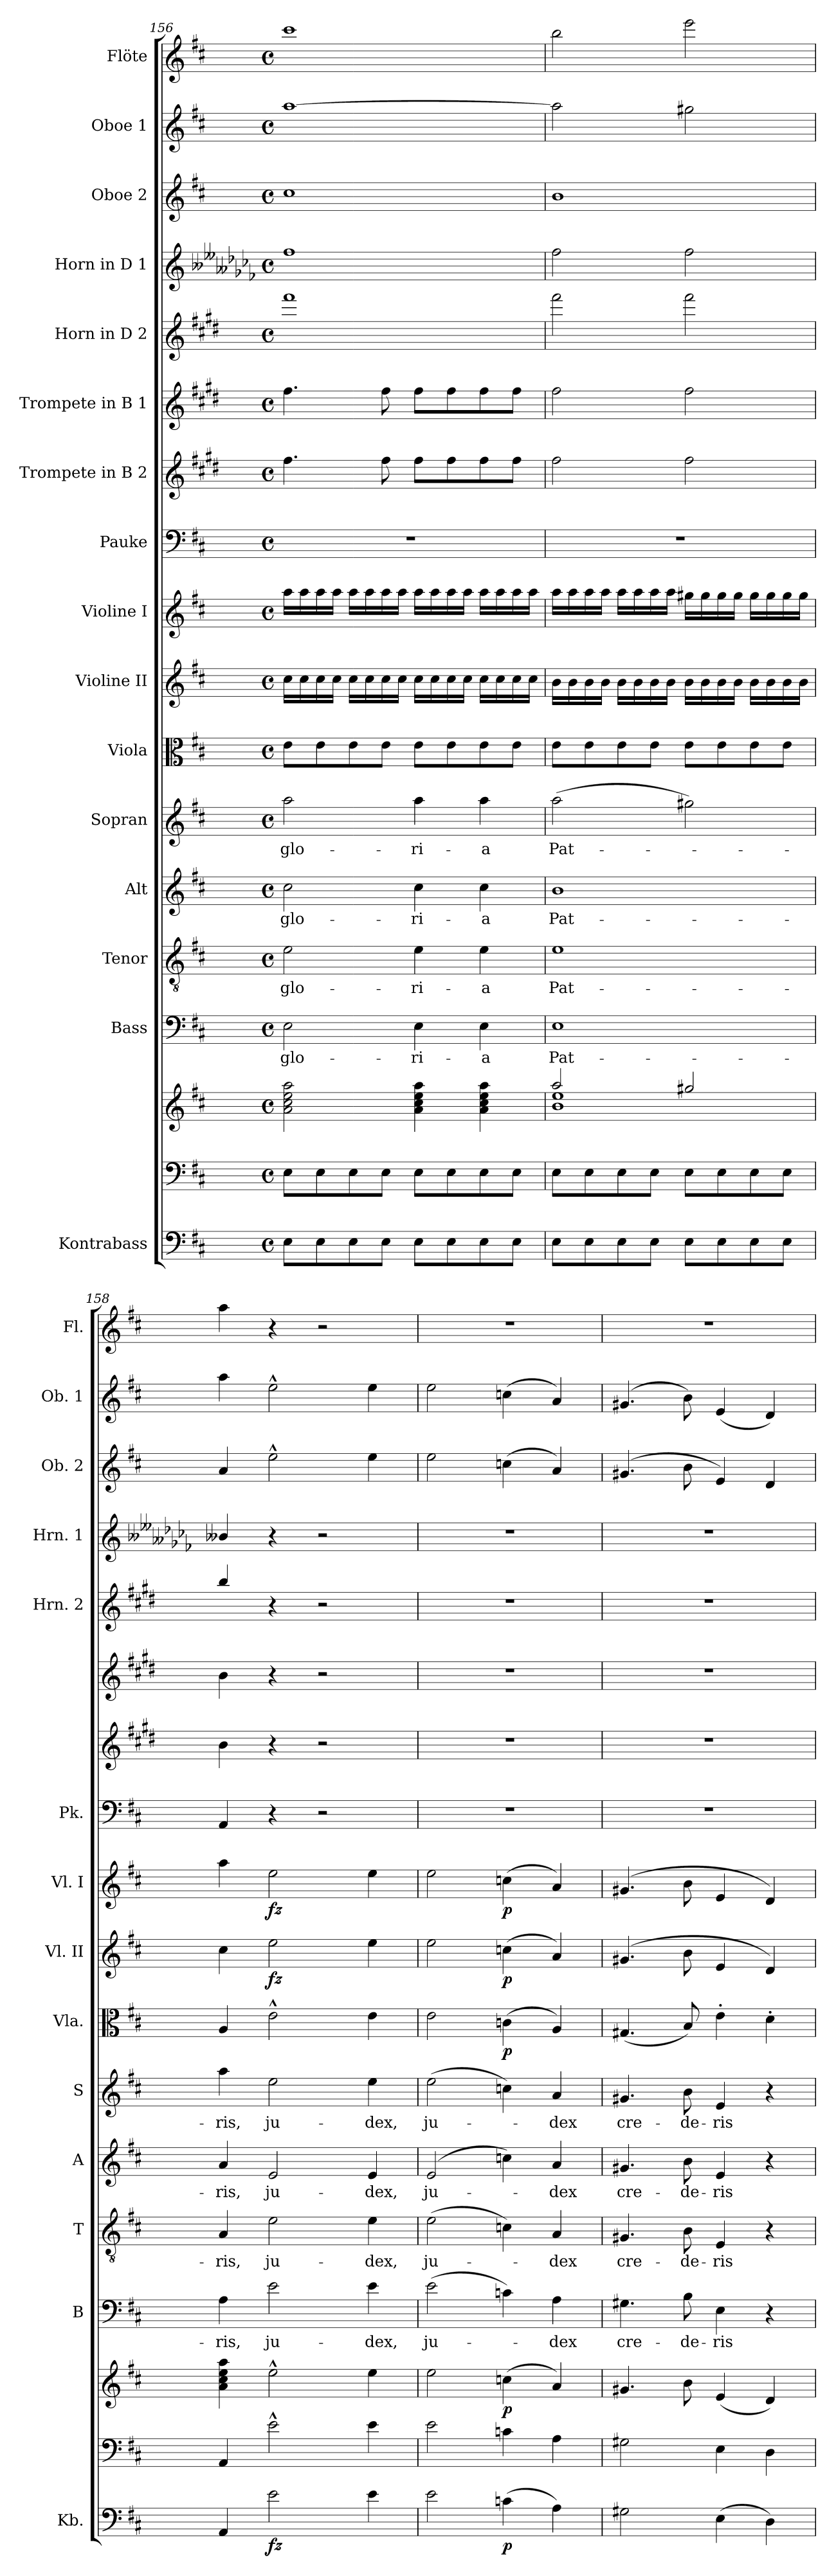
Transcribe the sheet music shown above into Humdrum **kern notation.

**kern	**dynam	**kern	**kern	**dynam	**kern	**text	**kern	**text	**kern	**text	**kern	**text	**kern	**dynam	**kern	**dynam	**kern	**dynam	**kern	**kern	**kern	**kern	**kern	**kern	**kern	**kern
*part17	*part17	*part16	*part16	*part16	*part15	*part15	*part14	*part14	*part13	*part13	*part12	*part12	*part11	*part11	*part10	*part10	*part9	*part9	*part8	*part7	*part6	*part5	*part4	*part3	*part2	*part1
*staff18	*staff18	*staff17	*staff16	*staff16/17	*staff15	*staff15	*staff14	*staff14	*staff13	*staff13	*staff12	*staff12	*staff11	*staff11	*staff10	*staff10	*staff9	*staff9	*staff8	*staff7	*staff6	*staff5	*staff4	*staff3	*staff2	*staff1
*I"Kontrabass	*	*	*	*	*I"Bass	*	*I"Tenor	*	*I"Alt	*	*I"Sopran	*	*I"Viola	*	*I"Violine II	*	*I"Violine I	*	*I"Pauke	*I"Trompete in B 2	*I"Trompete in B 1	*I"Horn in D 2	*I"Horn in D 1	*I"Oboe 2	*I"Oboe 1	*I"Flöte
*I'Kb.	*	*	*	*	*I'B	*	*I'T	*	*I'A	*	*I'S	*	*I'Vla.	*	*I'Vl. II	*	*I'Vl. I	*	*I'Pk.	*	*	*I'Hrn. 2	*I'Hrn. 1	*I'Ob. 2	*I'Ob. 1	*I'Fl.
*clefF4	*	*clefF4	*clefG2	*	*clefF4	*	*clefGv2	*	*clefG2	*	*clefG2	*	*clefC3	*	*clefG2	*	*clefG2	*	*clefF4	*clefG2	*clefG2	*clefG2	*clefG2	*clefG2	*clefG2	*clefG2
*ITrd7c12	*	*	*	*	*	*	*	*	*	*	*	*	*	*	*	*	*	*	*	*ITrd1c2	*ITrd1c2	*ITrd4c7	*ITrd-8c-12	*	*	*
*k[f#c#]	*	*k[f#c#]	*k[f#c#]	*	*k[f#c#]	*	*k[f#c#]	*	*k[f#c#]	*	*k[f#c#]	*	*k[f#c#]	*	*k[f#c#]	*	*k[f#c#]	*	*k[f#c#]	*k[f#c#]	*k[f#c#]	*k[f#c#g#]	*k[b--e--a--d-g-c-f-]	*k[f#c#]	*k[f#c#]	*k[f#c#]
*D:	*	*D:	*D:	*	*D:	*	*D:	*	*D:	*	*D:	*	*D:	*	*D:	*	*D:	*	*D:	*D:	*D:	*A:	*E--:	*D:	*D:	*D:
*M4/4	*	*M4/4	*M4/4	*	*M4/4	*	*M4/4	*	*M4/4	*	*M4/4	*	*M4/4	*	*M4/4	*	*M4/4	*	*M4/4	*M4/4	*M4/4	*M4/4	*M4/4	*M4/4	*M4/4	*M4/4
*met(c)	*	*met(c)	*met(c)	*	*met(c)	*	*met(c)	*	*met(c)	*	*met(c)	*	*met(c)	*	*met(c)	*	*met(c)	*	*met(c)	*met(c)	*met(c)	*met(c)	*met(c)	*met(c)	*met(c)	*met(c)
=156	=156	=156	=156	=156	=156	=156	=156	=156	=156	=156	=156	=156	=156	=156	=156	=156	=156	=156	=156	=156	=156	=156	=156	=156	=156	=156
!	!	!	!	!	!	!LO:LY:b	!	!LO:LY:b	!	!LO:LY:b	!	!LO:LY:b	!	!	!	!	!	!	!	!	!	!	!	!	!	!
8EE\L	.	8E\L	2a\ 2cc#\ 2ee\ 2aa\	.	2E\	glo-	2e\	glo-	2cc#\	glo-	2aa\	glo-	8e\L	.	16cc#\LL	.	16aa\LL	.	1r	4.ee\	4.ee\	1bb	1fff-	1cc#	[1aa	1ccc#
.	.	.	.	.	.	.	.	.	.	.	.	.	.	.	16cc#\	.	16aa\	.	.	.	.	.	.	.	.	.
8EE\	.	8E\	.	.	.	.	.	.	.	.	.	.	8e\	.	16cc#\	.	16aa\	.	.	.	.	.	.	.	.	.
.	.	.	.	.	.	.	.	.	.	.	.	.	.	.	16cc#\JJ	.	16aa\JJ	.	.	.	.	.	.	.	.	.
8EE\	.	8E\	.	.	.	.	.	.	.	.	.	.	8e\	.	16cc#\LL	.	16aa\LL	.	.	.	.	.	.	.	.	.
.	.	.	.	.	.	.	.	.	.	.	.	.	.	.	16cc#\	.	16aa\	.	.	.	.	.	.	.	.	.
8EE\J	.	8E\J	.	.	.	.	.	.	.	.	.	.	8e\J	.	16cc#\	.	16aa\	.	.	8ee\	8ee\	.	.	.	.	.
.	.	.	.	.	.	.	.	.	.	.	.	.	.	.	16cc#\JJ	.	16aa\JJ	.	.	.	.	.	.	.	.	.
!	!	!	!	!	!	!LO:LY:b	!	!LO:LY:b	!	!LO:LY:b	!	!LO:LY:b	!	!	!	!	!	!	!	!	!	!	!	!	!	!
8EE\L	.	8E\L	4a\ 4cc#\ 4ee\ 4aa\	.	4E\	-ri-	4e\	-ri-	4cc#\	-ri-	4aa\	-ri-	8e\L	.	16cc#\LL	.	16aa\LL	.	.	8ee\L	8ee\L	.	.	.	.	.
.	.	.	.	.	.	.	.	.	.	.	.	.	.	.	16cc#\	.	16aa\	.	.	.	.	.	.	.	.	.
8EE\	.	8E\	.	.	.	.	.	.	.	.	.	.	8e\	.	16cc#\	.	16aa\	.	.	8ee\	8ee\	.	.	.	.	.
.	.	.	.	.	.	.	.	.	.	.	.	.	.	.	16cc#\JJ	.	16aa\JJ	.	.	.	.	.	.	.	.	.
!	!	!	!	!	!	!LO:LY:b	!	!LO:LY:b	!	!LO:LY:b	!	!LO:LY:b	!	!	!	!	!	!	!	!	!	!	!	!	!	!
8EE\	.	8E\	4a\ 4cc#\ 4ee\ 4aa\	.	4E\	-a	4e\	-a	4cc#\	-a	4aa\	-a	8e\	.	16cc#\LL	.	16aa\LL	.	.	8ee\	8ee\	.	.	.	.	.
.	.	.	.	.	.	.	.	.	.	.	.	.	.	.	16cc#\	.	16aa\	.	.	.	.	.	.	.	.	.
8EE\J	.	8E\J	.	.	.	.	.	.	.	.	.	.	8e\J	.	16cc#\	.	16aa\	.	.	8ee\J	8ee\J	.	.	.	.	.
.	.	.	.	.	.	.	.	.	.	.	.	.	.	.	16cc#\JJ	.	16aa\JJ	.	.	.	.	.	.	.	.	.
!!LO:PB:g=z
=157	=157	=157	=157	=157	=157	=157	=157	=157	=157	=157	=157	=157	=157	=157	=157	=157	=157	=157	=157	=157	=157	=157	=157	=157	=157	=157
*	*	*	*^	*	*	*	*	*	*	*	*	*	*	*	*	*	*	*	*	*	*	*	*	*	*	*
!	!	!	!	!	!	!	!LO:LY:b	!	!LO:LY:b	!	!LO:LY:b	!	!LO:LY:b	!	!	!	!	!	!	!	!	!	!	!	!	!	!
8EE\L	.	8E\L	2aa/	1b 1ee	.	1E	Pat-	1e	Pat-	1b	Pat-	(>2aa\	Pat-	8e\L	.	16b\LL	.	16aa\LL	.	1r	2ee\	2ee\	2bb\	2fff-\	1b	2aa\]	2bb\
.	.	.	.	.	.	.	.	.	.	.	.	.	.	.	.	16b\	.	16aa\	.	.	.	.	.	.	.	.	.
8EE\	.	8E\	.	.	.	.	.	.	.	.	.	.	.	8e\	.	16b\	.	16aa\	.	.	.	.	.	.	.	.	.
.	.	.	.	.	.	.	.	.	.	.	.	.	.	.	.	16b\JJ	.	16aa\JJ	.	.	.	.	.	.	.	.	.
8EE\	.	8E\	.	.	.	.	.	.	.	.	.	.	.	8e\	.	16b\LL	.	16aa\LL	.	.	.	.	.	.	.	.	.
.	.	.	.	.	.	.	.	.	.	.	.	.	.	.	.	16b\	.	16aa\	.	.	.	.	.	.	.	.	.
8EE\J	.	8E\J	.	.	.	.	.	.	.	.	.	.	.	8e\J	.	16b\	.	16aa\	.	.	.	.	.	.	.	.	.
.	.	.	.	.	.	.	.	.	.	.	.	.	.	.	.	16b\JJ	.	16aa\JJ	.	.	.	.	.	.	.	.	.
8EE\L	.	8E\L	2gg#X/	.	.	.	.	.	.	.	.	2gg#X\)	.	8e\L	.	16b\LL	.	16gg#X\LL	.	.	2ee\	2ee\	2bb\	2fff-\	.	2gg#X\	2eee\
.	.	.	.	.	.	.	.	.	.	.	.	.	.	.	.	16b\	.	16gg#\	.	.	.	.	.	.	.	.	.
8EE\	.	8E\	.	.	.	.	.	.	.	.	.	.	.	8e\	.	16b\	.	16gg#\	.	.	.	.	.	.	.	.	.
.	.	.	.	.	.	.	.	.	.	.	.	.	.	.	.	16b\JJ	.	16gg#\JJ	.	.	.	.	.	.	.	.	.
8EE\	.	8E\	.	.	.	.	.	.	.	.	.	.	.	8e\	.	16b\LL	.	16gg#\LL	.	.	.	.	.	.	.	.	.
.	.	.	.	.	.	.	.	.	.	.	.	.	.	.	.	16b\	.	16gg#\	.	.	.	.	.	.	.	.	.
8EE\J	.	8E\J	.	.	.	.	.	.	.	.	.	.	.	8e\J	.	16b\	.	16gg#\	.	.	.	.	.	.	.	.	.
.	.	.	.	.	.	.	.	.	.	.	.	.	.	.	.	16b\JJ	.	16gg#\JJ	.	.	.	.	.	.	.	.	.
*	*	*	*v	*v	*	*	*	*	*	*	*	*	*	*	*	*	*	*	*	*	*	*	*	*	*	*	*
=158	=158	=158	=158	=158	=158	=158	=158	=158	=158	=158	=158	=158	=158	=158	=158	=158	=158	=158	=158	=158	=158	=158	=158	=158	=158	=158
!	!	!	!	!	!	!LO:LY:b	!	!LO:LY:b	!	!LO:LY:b	!	!LO:LY:b	!	!	!	!	!	!	!	!	!	!	!	!	!	!
4AAA/	.	4AA/	4a\ 4cc#\ 4ee\ 4aa\	.	4A\	-ris,	4A/	-ris,	4a/	-ris,	4aa\	-ris,	4A/	.	4cc#\	.	4aa\	.	4AA/	4a\	4a\	4ee/	4bb--/	4a/	4aa\	4aa\
!	!LO:DY:b	!	!	!	!	!LO:LY:b	!	!LO:LY:b	!	!LO:LY:b	!	!LO:LY:b	!	!	!	!LO:DY:b	!	!LO:DY:b	!	!	!	!	!	!	!	!
2E\	fz	2e^^>\	2ee^^>\	.	2e\	ju-	2e\	ju-	2e/	ju-	2ee\	ju-	2e^^>\	.	2ee\	fz	2ee\	fz	4r	4r	4r	4r	4r	2ee^^>\	2ee^^>\	4r
.	.	.	.	.	.	.	.	.	.	.	.	.	.	.	.	.	.	.	2r	2r	2r	2r	2r	.	.	2r
!	!	!	!	!	!	!LO:LY:b	!	!LO:LY:b	!	!LO:LY:b	!	!LO:LY:b	!	!	!	!	!	!	!	!	!	!	!	!	!	!
4E\	.	4e\	4ee\	.	4e\	-dex,	4e\	-dex,	4e/	-dex,	4ee\	-dex,	4e\	.	4ee\	.	4ee\	.	.	.	.	.	.	4ee\	4ee\	.
=159	=159	=159	=159	=159	=159	=159	=159	=159	=159	=159	=159	=159	=159	=159	=159	=159	=159	=159	=159	=159	=159	=159	=159	=159	=159	=159
!	!	!	!	!	!	!LO:LY:b	!	!LO:LY:b	!	!LO:LY:b	!	!LO:LY:b	!	!	!	!	!	!	!	!	!	!	!	!	!	!
2E\	.	2e\	2ee\	.	(>2e\	ju-	(>2e\	ju-	(2e/	ju-	(>2ee\	ju-	2e\	.	2ee\	.	2ee\	.	1r	1r	1r	1r	1r	2ee\	2ee\	1r
!	!LO:DY:b	!	!	!LO:DY:b	!	!	!	!	!	!	!	!	!	!LO:DY:b	!	!LO:DY:b	!	!LO:DY:b	!	!	!	!	!	!	!	!
(>4Cn\	p	4cn\	(>4ccn\	p	4cn\)	.	4cn\)	.	4ccn\)	.	4ccn\)	.	(>4cn\	p	(>4ccn\	p	(>4ccn\	p	.	.	.	.	.	(>4ccn\	(>4ccn\	.
!	!	!	!	!	!	!LO:LY:b	!	!LO:LY:b	!	!LO:LY:b	!	!LO:LY:b	!	!	!	!	!	!	!	!	!	!	!	!	!	!
4AA\)	.	4A\	4a/)	.	4A\	-dex	4A/	-dex	4a/	-dex	4a/	-dex	4A/)	.	4a/)	.	4a/)	.	.	.	.	.	.	4a/)	4a/)	.
=160	=160	=160	=160	=160	=160	=160	=160	=160	=160	=160	=160	=160	=160	=160	=160	=160	=160	=160	=160	=160	=160	=160	=160	=160	=160	=160
!	!	!	!	!	!	!LO:LY:b	!	!LO:LY:b	!	!LO:LY:b	!	!LO:LY:b	!	!	!	!	!	!	!	!	!	!	!	!	!	!
2GG#X\	.	2G#X\	4.g#X/	.	4.G#X\	cre-	4.G#X/	cre-	4.g#X/	cre-	4.g#X/	cre-	(<4.G#X/	.	(<4.g#X/	.	(<4.g#X/	.	1r	1r	1r	1r	1r	(<4.g#X/	(4.g#X/	1r
!	!	!	!	!	!	!LO:LY:b	!	!LO:LY:b	!	!LO:LY:b	!	!LO:LY:b	!	!	!	!	!	!	!	!	!	!	!	!	!	!
.	.	.	8b\	.	8B\	-de-	8B\	-de-	8b\	-de-	8b\	-de-	8B/)	.	8b\	.	8b\	.	.	.	.	.	.	8b\	8b\)	.
!	!	!	!	!	!	!LO:LY:b	!	!LO:LY:b	!	!LO:LY:b	!	!LO:LY:b	!	!	!	!	!	!	!	!	!	!	!	!	!	!
(>4EE\	.	4E\	(<4e/	.	4E\	-ris	4E/	-ris	4e/	-ris	4e/	-ris	4e'>\	.	4e/	.	4e/	.	.	.	.	.	.	4e/)	(<4e/	.
4DD\)	.	4D\	4d/)	.	4r	.	4r	.	4r	.	4r	.	4d'>\	.	4d/)	.	4d/)	.	.	.	.	.	.	4d/	4d/)	.
=	=	=	=	=	=	=	=	=	=	=	=	=	=	=	=	=	=	=	=	=	=	=	=	=	=	=
*-	*-	*-	*-	*-	*-	*-	*-	*-	*-	*-	*-	*-	*-	*-	*-	*-	*-	*-	*-	*-	*-	*-	*-	*-	*-	*-
